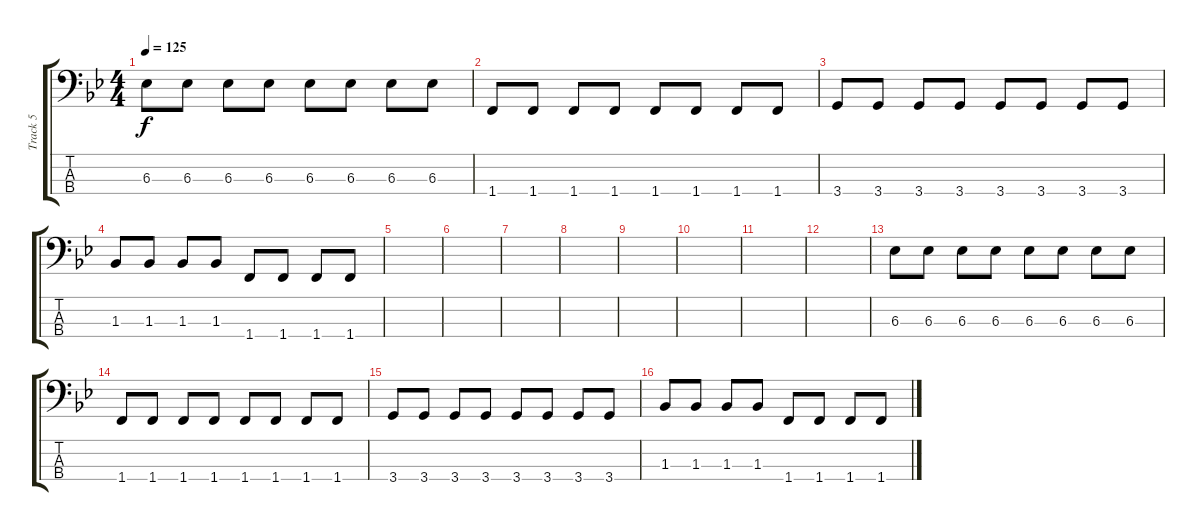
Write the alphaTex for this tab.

\track ("Track 5" "Track 5") {instrument electricbassfinger}
\staff {score tabs}
\tuning (G2 D2 A1 E1) {hide}
\ts (4 4)
\tempo 125
\clef f4
\ks bb
6.3.8{dy f} 6.3.8 6.3.8 6.3.8 6.3.8 6.3.8 6.3.8 6.3.8 |
1.4.8 1.4.8 1.4.8 1.4.8 1.4.8 1.4.8 1.4.8 1.4.8 |
3.4.8 3.4.8 3.4.8 3.4.8 3.4.8 3.4.8 3.4.8 3.4.8 |
1.3.8 1.3.8 1.3.8 1.3.8 1.4.8 1.4.8 1.4.8 1.4.8 |
|
|
|
|
|
|
|
|
6.3.8 6.3.8 6.3.8 6.3.8 6.3.8 6.3.8 6.3.8 6.3.8 |
1.4.8 1.4.8 1.4.8 1.4.8 1.4.8 1.4.8 1.4.8 1.4.8 |
3.4.8 3.4.8 3.4.8 3.4.8 3.4.8 3.4.8 3.4.8 3.4.8 |
1.3.8 1.3.8 1.3.8 1.3.8 1.4.8 1.4.8 1.4.8 1.4.8
